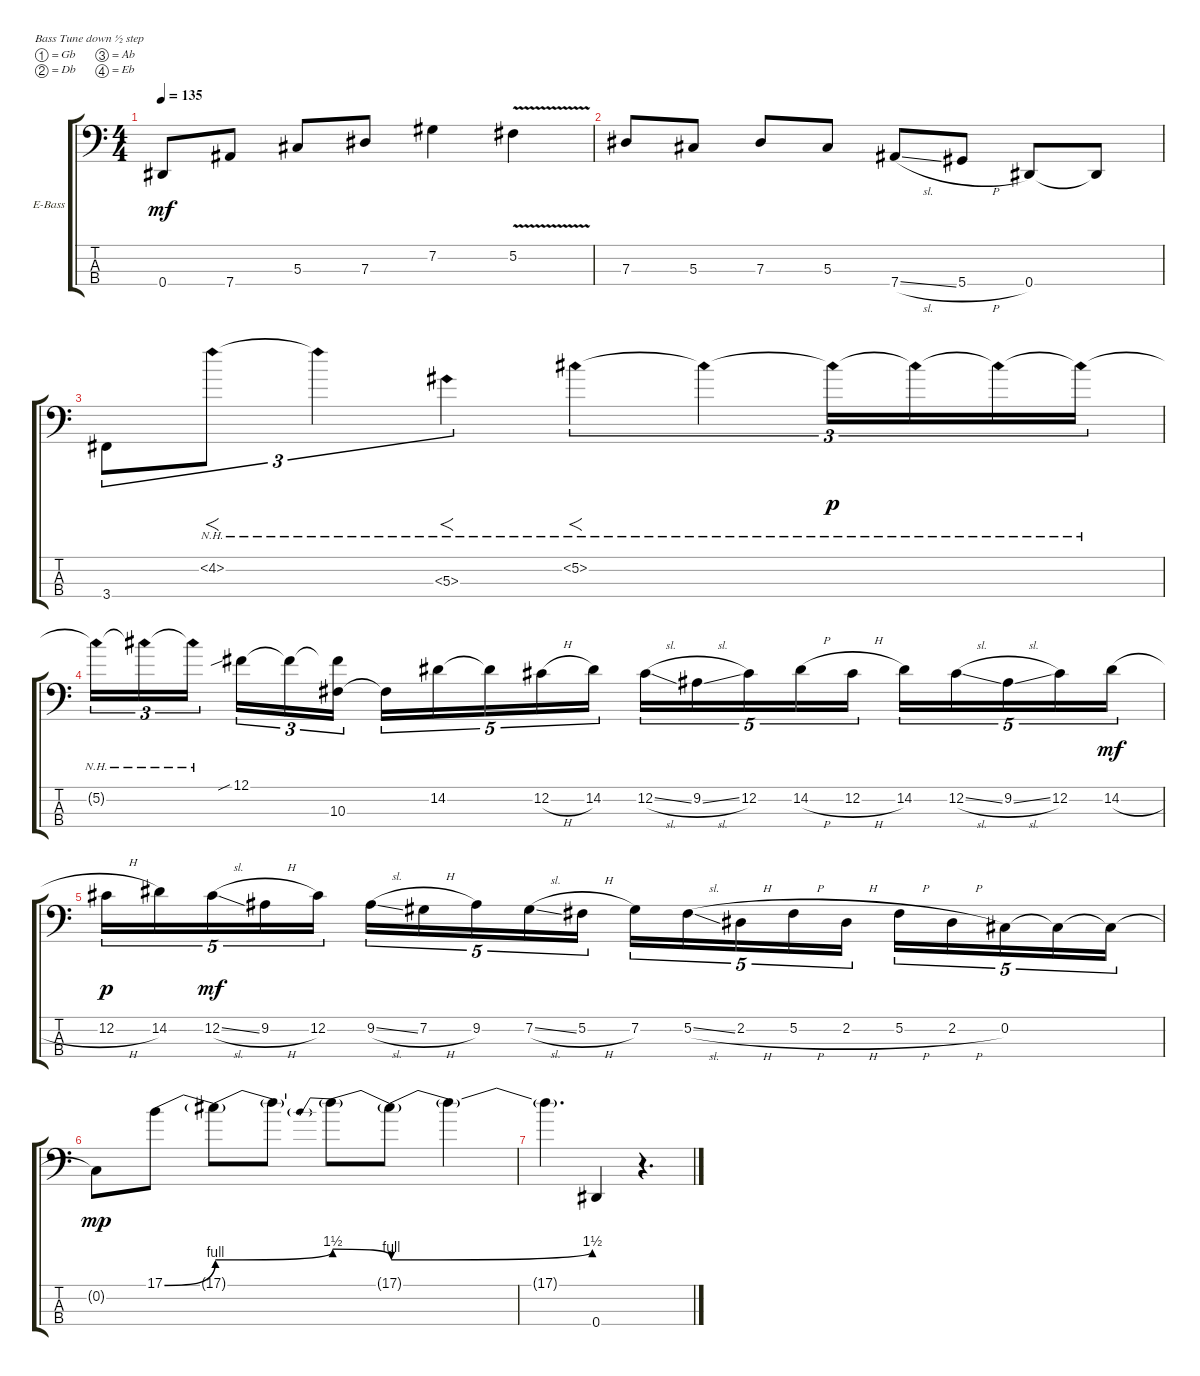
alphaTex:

\bracketExtendMode groupsimilarinstruments
\firstSystemTrackNameOrientation horizontal
\otherSystemsTrackNameOrientation horizontal
\track ("Electric Bass" "E-Bass") {instrument electricbassfinger}
\staff {score tabs}
\tuning (Gb2 Db2 Ab1 Eb1)
\ts (4 4)
\tempo 135
\clef f4
\ks c
0.4.8{dy mf} 7.4.8 5.3.8 7.3.8 7.2.4 5.2{v}.4 |
7.3.8 5.3.8 7.3.8 5.3.8 7.4{sl}.8 5.4{h}.8 0.4.8 0.4{t}.8 |
3.4.8{tu (3 2)} 4.2{nh}.8{f tu (3 2)} 4.2{nh t}.4{tu (3 2)} 5.3{nh}.4{f tu (3 2)} 5.2{nh}.4{f tu (3 2)} 5.2{nh t}.4{tu (3 2)} 5.2{nh t}.16{tu (3 2) dy p} 5.2{nh t}.16{tu (3 2)} 5.2{nh t}.16{tu (3 2)} 5.2{nh t}.16{tu (3 2)} |
5.2{nh t}.16{tu (3 2)} 5.2{nh t}.16{tu (3 2)} 5.2{nh t}.16{tu (3 2)} 12.1{sib}.16{tu (3 2)} 12.1{t}.16{tu (3 2)} (12.1{t} 10.3).16{tu (3 2)} 10.3{t}.16{tu (5 4)} 14.2.16{tu (5 4)} 14.2{t}.16{tu (5 4)} 12.2{h}.16{tu (5 4)} 14.2.16{tu (5 4)} 12.2{sl}.16{tu (5 4)} 9.2{sl}.16{tu (5 4)} 12.2.16{tu (5 4)} 14.2{h}.16{tu (5 4)} 12.2{h}.16{tu (5 4)} 14.2.16{tu (5 4)} 12.2{sl}.16{tu (5 4)} 9.2{sl}.16{tu (5 4)} 12.2.16{tu (5 4)} 14.2{h}.16{tu (5 4) dy mf} |
12.2{h}.16{tu (5 4) dy p} 14.2.16{tu (5 4)} 12.2{sl}.16{tu (5 4) dy mf} 9.2{h}.16{tu (5 4)} 12.2.16{tu (5 4)} 9.2{sl}.16{tu (5 4)} 7.2{h}.16{tu (5 4)} 9.2.16{tu (5 4)} 7.2{sl}.16{tu (5 4)} 5.2{h}.16{tu (5 4)} 7.2.16{tu (5 4)} 5.2{sl}.16{tu (5 4)} 2.2{h}.16{tu (5 4)} 5.2{h}.16{tu (5 4)} 2.2{h}.16{tu (5 4)} 5.2{h}.16{tu (5 4)} 2.2{h}.16{tu (5 4)} 0.2.16{tu (5 4)} 0.2{t}.16{tu (5 4)} 0.2{t}.16{tu (5 4)} |
0.2{t}.8{dy mp} 17.1{be (bend 0 0 15 4)}.8 17.1{be (bend 0 4 30 6) t}.8 17.1{t}.8 17.1{be (prebendrelease 0 6 29.4 4) t}.8 17.1{be (bend 0 4 28.2 6) t}.8 17.1{t}.4 |
17.1{t}.4{d} 0.4.4 r.4{d}
